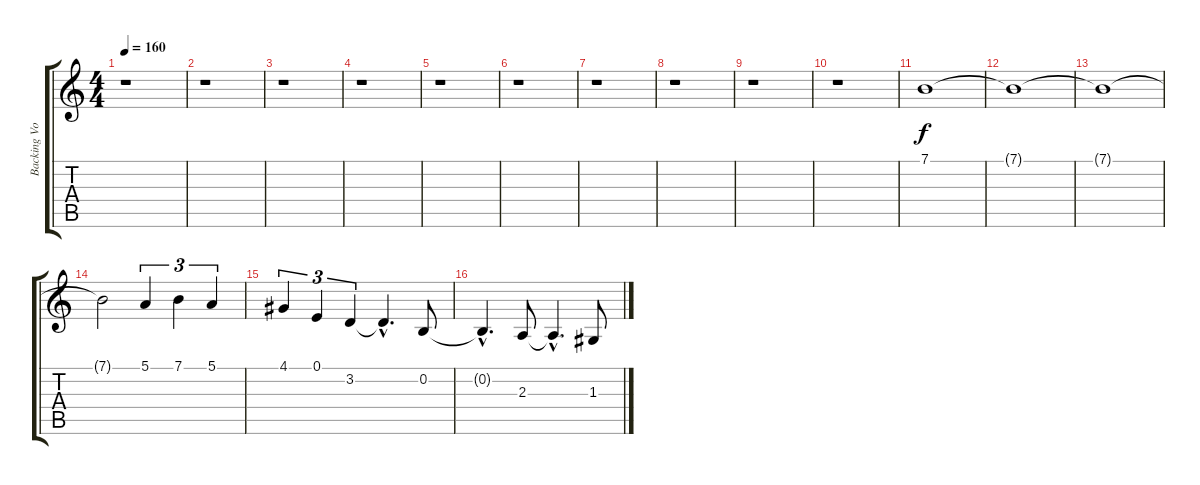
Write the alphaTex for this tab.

\track ("Backing Vox" "Backing Vo") {instrument tenorsax}
\staff {score tabs}
\tuning (E4 B3 G3 D3 A2 E2) {hide}
\ts (4 4)
\tempo 160
\clef g2
\ks c
r.1{dy f} |
r.1 |
r.1 |
r.1 |
r.1 |
r.1 |
r.1 |
r.1 |
r.1 |
r.1 |
7.1.1 |
7.1{t}.1 |
7.1{t}.1 |
7.1{t}.2 5.1.4{tu (3 2)} 7.1.4{tu (3 2)} 5.1.4{tu (3 2)} |
4.1.4{tu (3 2)} 0.1.4{tu (3 2)} 3.2.4{tu (3 2)} 3.2{hac t}.4{d} 0.2.8 |
0.2{hac t}.4{d} 2.3.8 2.3{hac t}.4{d} 1.3.8
